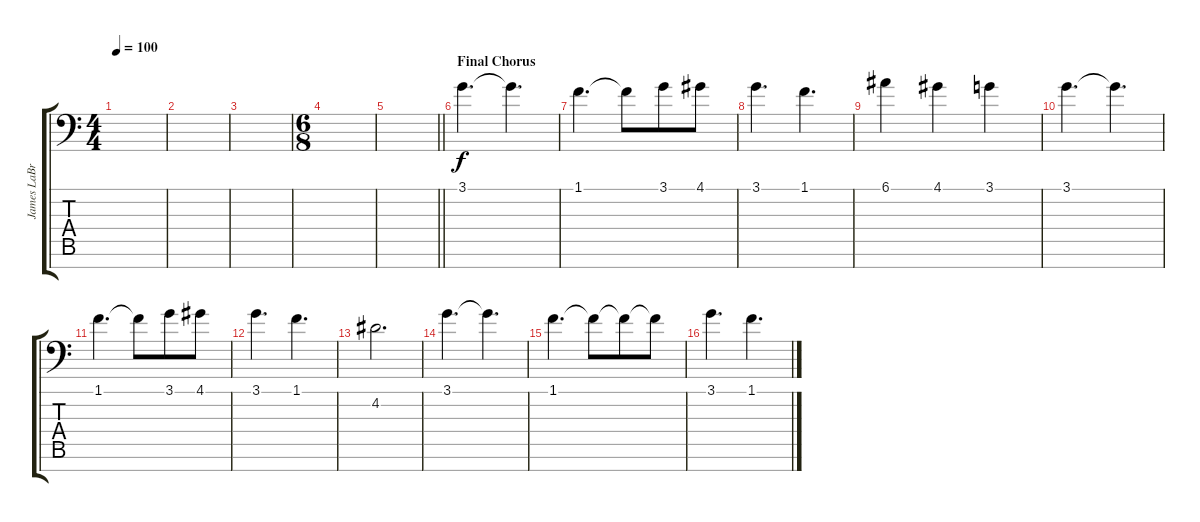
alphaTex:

\track ("James LaBrie" "James LaBr") {instrument altosax}
\staff {score tabs}
\tuning (E4 B3 G3 D3 A2 E2 C-1) {hide}
\ts (4 4)
\tempo 100
\clef f4
\ks c
|
|
|
\ts (6 8)
|
\barLineRight lightlight
|
\section ("" "Final Chorus")
3.1.4{d} 3.1{t}.4{d} |
1.1.4{d} 1.1{t}.8 3.1.8 4.1.8 |
3.1.4{d} 1.1.4{d} |
6.1.4 4.1.4 3.1.4 |
3.1.4{d} 3.1{t}.4{d} |
1.1.4{d} 1.1{t}.8 3.1.8 4.1.8 |
3.1.4{d} 1.1.4{d} |
4.2.2{d} |
3.1.4{d} 3.1{t}.4{d} |
1.1.4{d} 1.1{t}.8 1.1{t}.8 1.1{t}.8 |
3.1.4{d} 1.1.4{d}
